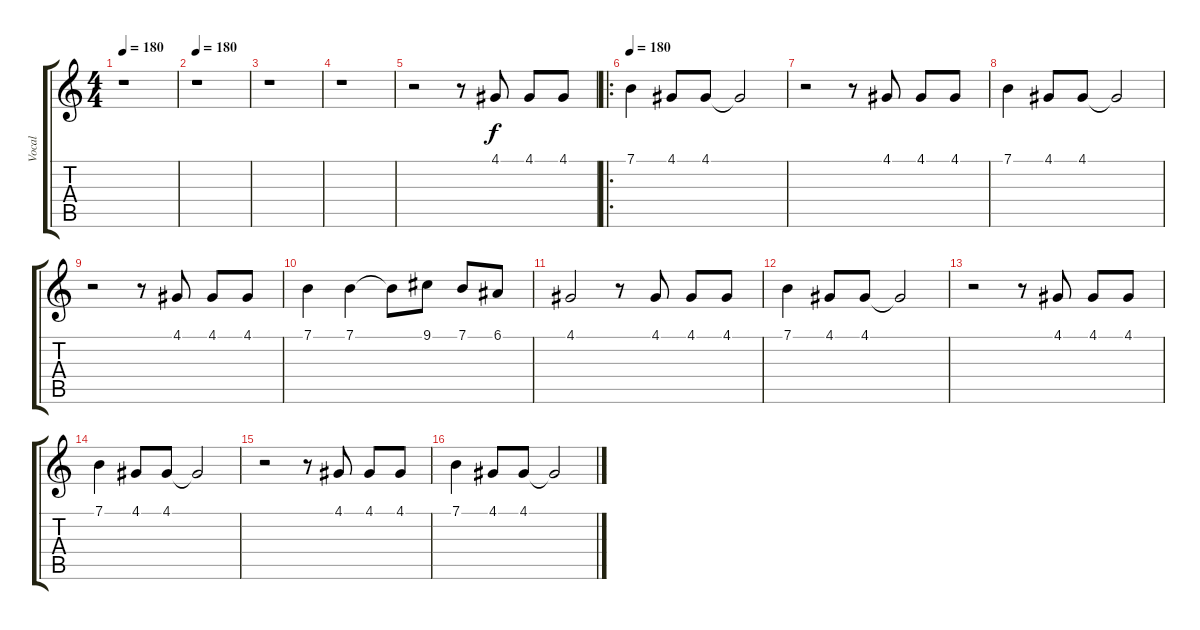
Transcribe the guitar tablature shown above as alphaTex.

\track ("Vocal" "Vocal") {instrument cello}
\staff {score tabs}
\tuning (E4 B3 G3 D3 A2 E2) {hide}
\ts (4 4)
\tempo 180
\clef g2
\ks c
r.1{dy f} |
\tempo 180
r.1 |
r.1 |
r.1 |
r.2 r.8 4.1.8 4.1.8 4.1.8 |
\ro
\tempo 180
7.1.4 4.1.8 4.1.8 4.1{t}.2 |
r.2 r.8 4.1.8 4.1.8 4.1.8 |
7.1.4 4.1.8 4.1.8 4.1{t}.2 |
r.2 r.8 4.1.8 4.1.8 4.1.8 |
7.1.4 7.1.4 7.1{t}.8 9.1.8 7.1.8 6.1.8 |
4.1.2 r.8 4.1.8 4.1.8 4.1.8 |
7.1.4 4.1.8 4.1.8 4.1{t}.2 |
r.2 r.8 4.1.8 4.1.8 4.1.8 |
7.1.4 4.1.8 4.1.8 4.1{t}.2 |
r.2 r.8 4.1.8 4.1.8 4.1.8 |
7.1.4 4.1.8 4.1.8 4.1{t}.2
